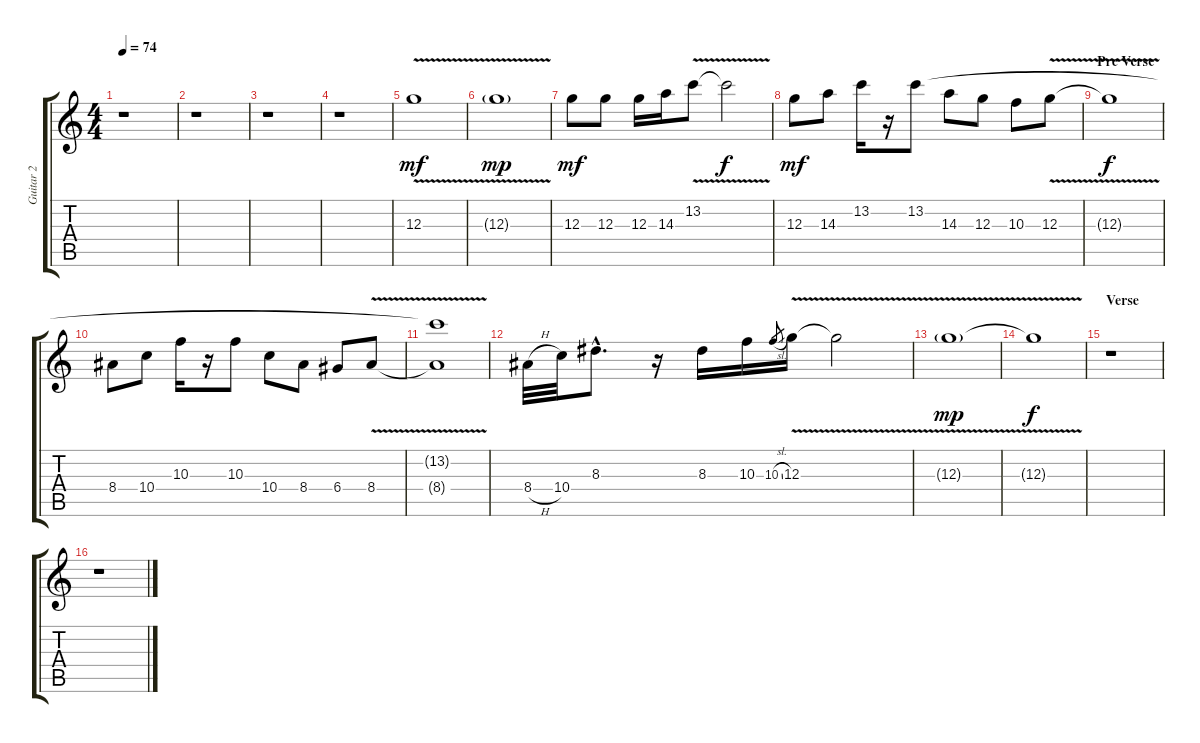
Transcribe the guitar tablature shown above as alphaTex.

\track ("Guitar 2" "Guitar 2") {instrument distortionguitar}
\staff {score tabs}
\tuning (E4 B3 G3 D3 A2 E2) {hide}
\ts (4 4)
\tempo 74
\clef g2
\ks c
r.1{dy mf instrument distortionguitar} |
r.1 |
r.1 |
r.1 |
12.3{v}.1 |
12.3{v g}.1{dy mp} |
12.3.8{dy mf} 12.3.8 12.3.16 14.3.16 13.2{v}.8 13.2{t}.2{dy f} |
12.3.8{dy mf} 14.3.8 13.2.16 r.16 13.2.8 14.3.8 12.3.8 10.3.8 12.3{v}.8 |
\section ("" "Pre Verse ")
12.3{t}.1{dy f} |
8.4.8 10.4.8 10.3.16 r.16 10.3.8 10.4.8 8.4.8 6.4.8 8.4{v}.8 |
(13.2{t} 8.4{t}).1 |
8.4{h}.32 10.4.32 8.3{hac}.8{d} r.16 8.3.16 10.3.16 10.3{sl}.8{gr} 12.3{v}.16 12.3{t}.2 |
12.3{v g}.1{dy mp} |
12.3{t}.1{dy f} |
\section ("" "Verse")
r.1 |
r.1
